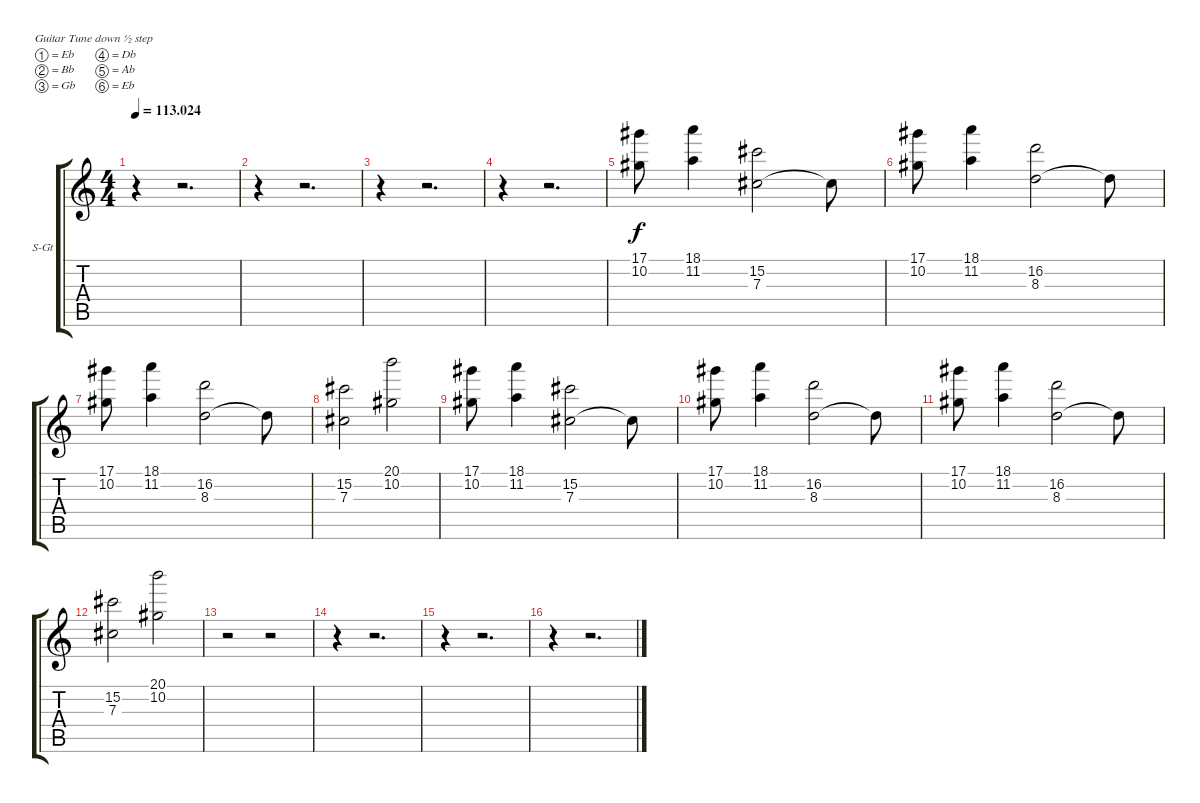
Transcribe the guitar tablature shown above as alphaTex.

\bracketExtendMode groupsimilarinstruments
\firstSystemTrackNameOrientation horizontal
\otherSystemsTrackNameOrientation horizontal
\track ("Клавишные (Иванов Д) 1" "S-Gt") {instrument fx1rain}
\staff {score tabs}
\tuning (Eb4 Bb3 Gb3 Db3 Ab2 Eb2)
\displaytranspose 12
\ts (4 4)
\tempo
113.024
\accidentals auto
\clef g2
\ottava regular
\simile none
\ks c
r.4{dy f} r.2{d} |
r.4 r.2{d} |
r.4 r.2{d} |
r.4 r.2{d} |
(17.1 10.2).8 (18.1 11.2).4 (15.2 7.3).2 7.3{t}.8 |
(17.1 10.2).8 (18.1 11.2).4 (16.2 8.3).2 8.3{t}.8 |
(17.1 10.2).8 (18.1 11.2).4 (16.2 8.3).2 8.3{t}.8 |
(15.2 7.3).2 (20.1 10.2).2 |
(17.1 10.2).8 (18.1 11.2).4 (15.2 7.3).2 7.3{t}.8 |
(17.1 10.2).8 (18.1 11.2).4 (16.2 8.3).2 8.3{t}.8 |
(17.1 10.2).8 (18.1 11.2).4 (16.2 8.3).2 8.3{t}.8 |
(15.2 7.3).2 (20.1 10.2).2 |
r.2 r.2 |
r.4 r.2{d} |
r.4 r.2{d} |
r.4 r.2{d}
